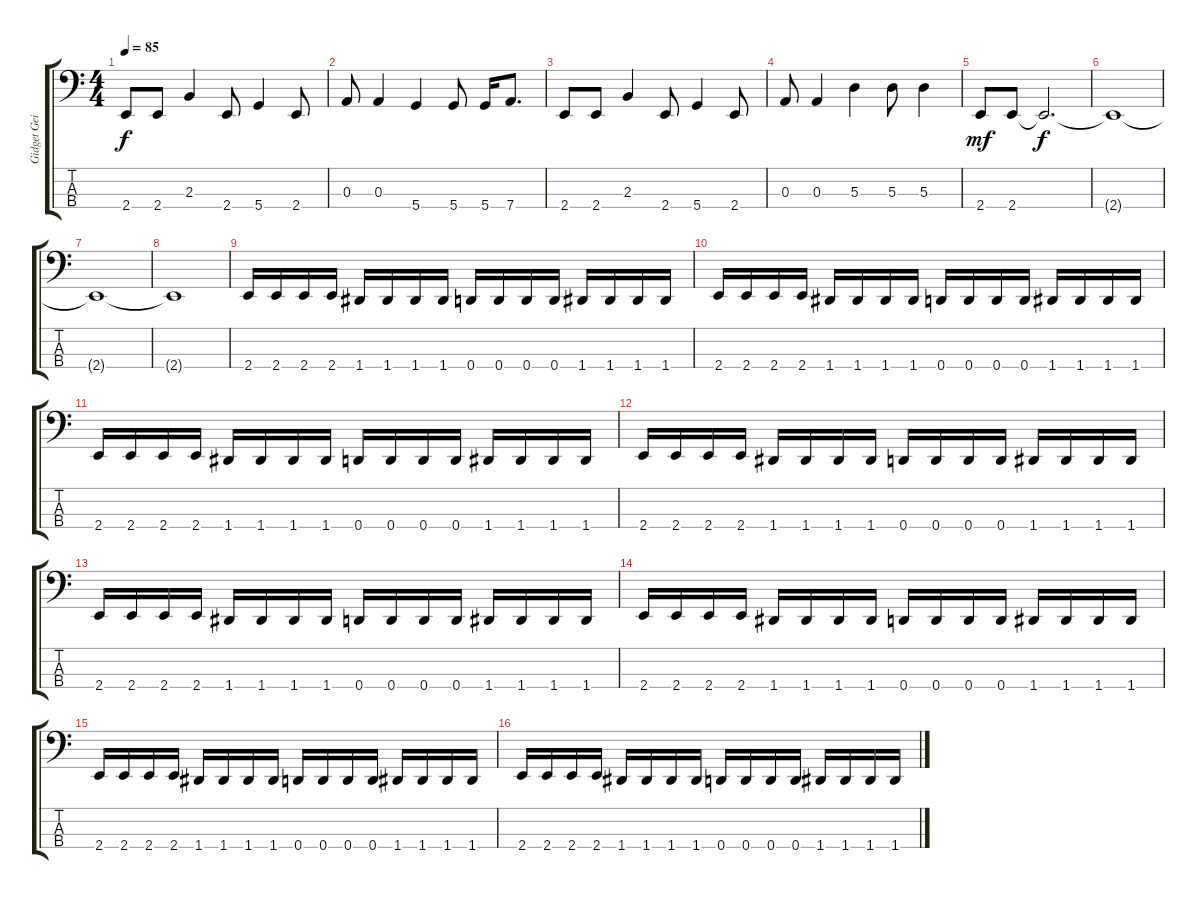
\track ("Gidget Gein" "Gidget Gei") {instrument electricbassfinger}
\staff {score tabs}
\tuning (G2 D2 A1 D1) {hide}
\ts (4 4)
\tempo 85
\clef f4
\ks c
2.4.8{dy f} 2.4.8 2.3.4 2.4.8 5.4.4 2.4.8 |
0.3.8 0.3.4 5.4.4 5.4.8 5.4.16 7.4.8{d} |
2.4.8 2.4.8 2.3.4 2.4.8 5.4.4 2.4.8 |
0.3.8 0.3.4 5.3.4 5.3.8 5.3.4 |
2.4.8{dy mf} 2.4.8 2.4{t}.2{d dy f} |
2.4{t}.1 |
2.4{t}.1 |
2.4{t}.1 |
2.4.16 2.4.16 2.4.16 2.4.16 1.4.16 1.4.16 1.4.16 1.4.16 0.4.16 0.4.16 0.4.16 0.4.16 1.4.16 1.4.16 1.4.16 1.4.16 |
2.4.16 2.4.16 2.4.16 2.4.16 1.4.16 1.4.16 1.4.16 1.4.16 0.4.16 0.4.16 0.4.16 0.4.16 1.4.16 1.4.16 1.4.16 1.4.16 |
2.4.16 2.4.16 2.4.16 2.4.16 1.4.16 1.4.16 1.4.16 1.4.16 0.4.16 0.4.16 0.4.16 0.4.16 1.4.16 1.4.16 1.4.16 1.4.16 |
2.4.16 2.4.16 2.4.16 2.4.16 1.4.16 1.4.16 1.4.16 1.4.16 0.4.16 0.4.16 0.4.16 0.4.16 1.4.16 1.4.16 1.4.16 1.4.16 |
2.4.16 2.4.16 2.4.16 2.4.16 1.4.16 1.4.16 1.4.16 1.4.16 0.4.16 0.4.16 0.4.16 0.4.16 1.4.16 1.4.16 1.4.16 1.4.16 |
2.4.16 2.4.16 2.4.16 2.4.16 1.4.16 1.4.16 1.4.16 1.4.16 0.4.16 0.4.16 0.4.16 0.4.16 1.4.16 1.4.16 1.4.16 1.4.16 |
2.4.16 2.4.16 2.4.16 2.4.16 1.4.16 1.4.16 1.4.16 1.4.16 0.4.16 0.4.16 0.4.16 0.4.16 1.4.16 1.4.16 1.4.16 1.4.16 |
2.4.16 2.4.16 2.4.16 2.4.16 1.4.16 1.4.16 1.4.16 1.4.16 0.4.16 0.4.16 0.4.16 0.4.16 1.4.16 1.4.16 1.4.16 1.4.16
